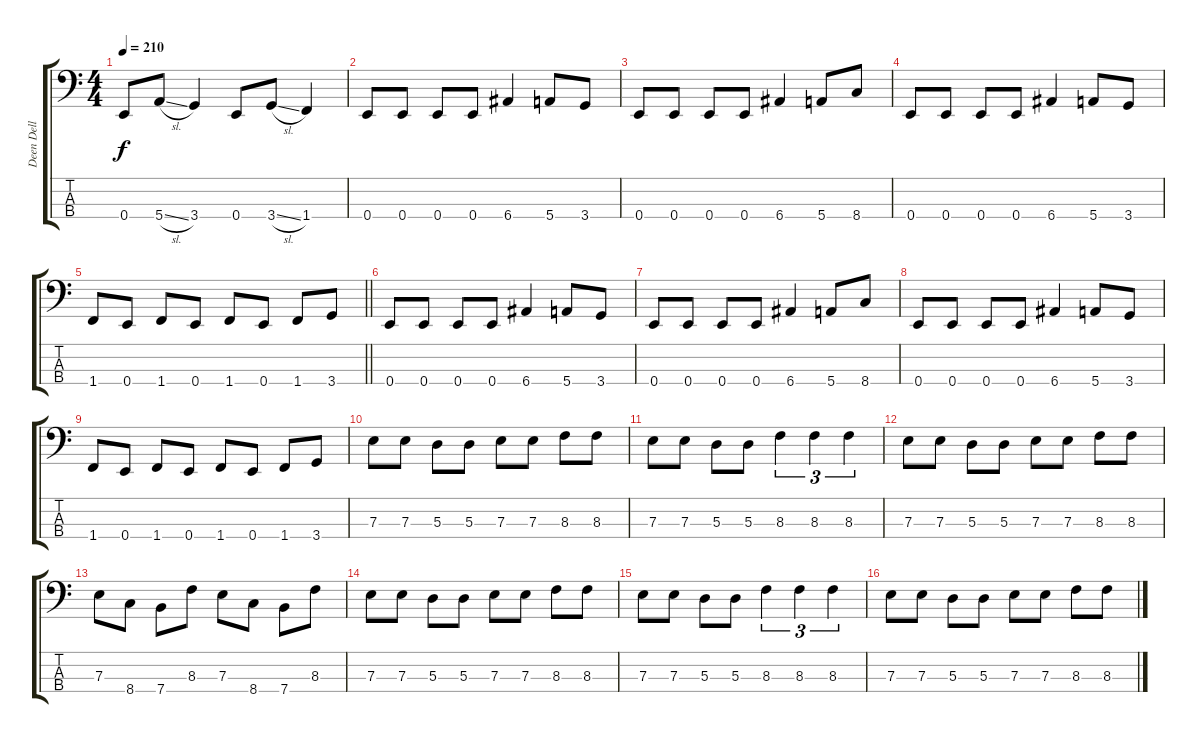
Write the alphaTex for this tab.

\track ("Deen Dell" "Deen Dell") {instrument electricbasspick}
\staff {score tabs}
\tuning (G2 D2 A1 E1) {hide}
\ts (4 4)
\tempo 210
\clef f4
\ks c
0.4.8{dy f} 5.4{sl}.8 3.4.4 0.4.8 3.4{sl}.8 1.4.4 |
0.4.8 0.4.8 0.4.8 0.4.8 6.4.4 5.4.8 3.4.8 |
0.4.8 0.4.8 0.4.8 0.4.8 6.4.4 5.4.8 8.4.8 |
0.4.8 0.4.8 0.4.8 0.4.8 6.4.4 5.4.8 3.4.8 |
\barLineRight lightlight
1.4.8 0.4.8 1.4.8 0.4.8 1.4.8 0.4.8 1.4.8 3.4.8 |
0.4.8 0.4.8 0.4.8 0.4.8 6.4.4 5.4.8 3.4.8 |
0.4.8 0.4.8 0.4.8 0.4.8 6.4.4 5.4.8 8.4.8 |
0.4.8 0.4.8 0.4.8 0.4.8 6.4.4 5.4.8 3.4.8 |
1.4.8 0.4.8 1.4.8 0.4.8 1.4.8 0.4.8 1.4.8 3.4.8 |
7.3.8 7.3.8 5.3.8 5.3.8 7.3.8 7.3.8 8.3.8 8.3.8 |
7.3.8 7.3.8 5.3.8 5.3.8 8.3.4{tu (3 2)} 8.3.4{tu (3 2)} 8.3.4{tu (3 2)} |
7.3.8 7.3.8 5.3.8 5.3.8 7.3.8 7.3.8 8.3.8 8.3.8 |
7.3.8 8.4.8 7.4.8 8.3.8 7.3.8 8.4.8 7.4.8 8.3.8 |
7.3.8 7.3.8 5.3.8 5.3.8 7.3.8 7.3.8 8.3.8 8.3.8 |
7.3.8 7.3.8 5.3.8 5.3.8 8.3.4{tu (3 2)} 8.3.4{tu (3 2)} 8.3.4{tu (3 2)} |
7.3.8 7.3.8 5.3.8 5.3.8 7.3.8 7.3.8 8.3.8 8.3.8
